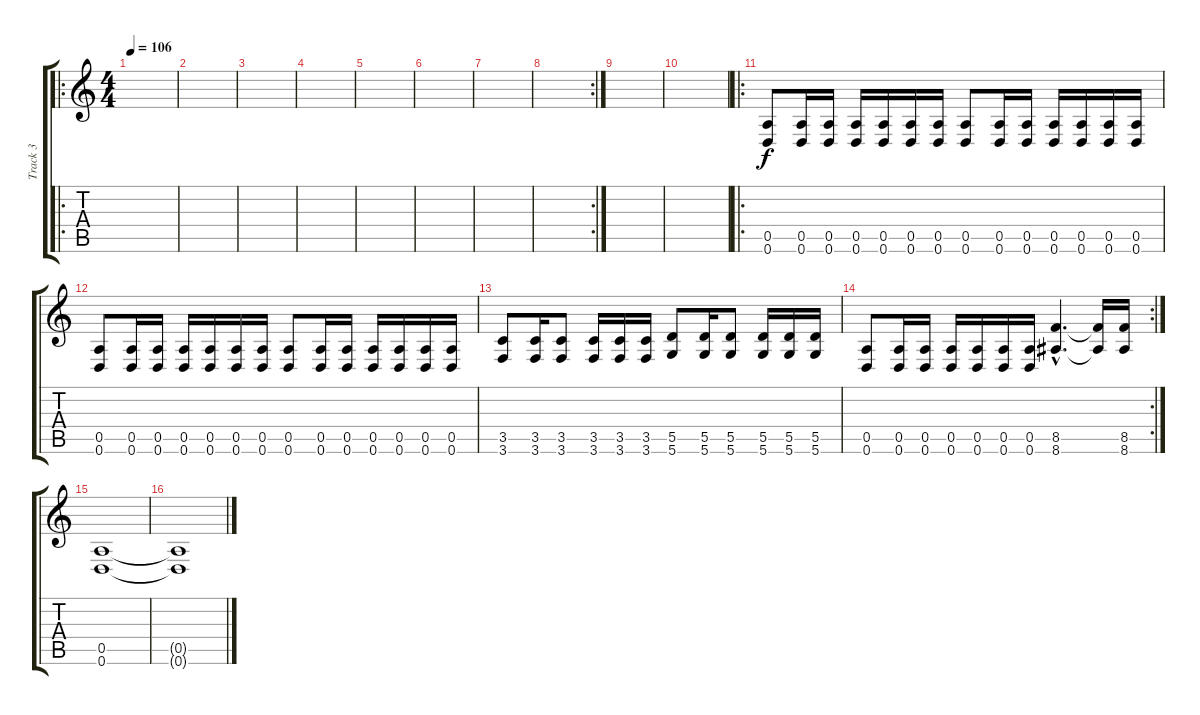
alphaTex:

\track ("Track 3" "Track 3") {instrument distortionguitar}
\staff {score tabs}
\tuning (E4 B3 G3 D3 A2 D2) {hide}
\ro
\ts (4 4)
\tempo 106
\clef g2
\ks c
|
|
|
|
|
|
|
\rc 2
|
|
|
\ro
(0.5 0.6).8 (0.5 0.6).16 (0.5 0.6).16 (0.5 0.6).16 (0.5 0.6).16 (0.5 0.6).16 (0.5 0.6).16 (0.5 0.6).8 (0.5 0.6).16 (0.5 0.6).16 (0.5 0.6).16 (0.5 0.6).16 (0.5 0.6).16 (0.5 0.6).16 |
(0.5 0.6).8 (0.5 0.6).16 (0.5 0.6).16 (0.5 0.6).16 (0.5 0.6).16 (0.5 0.6).16 (0.5 0.6).16 (0.5 0.6).8 (0.5 0.6).16 (0.5 0.6).16 (0.5 0.6).16 (0.5 0.6).16 (0.5 0.6).16 (0.5 0.6).16 |
(3.5 3.6).8 (3.5 3.6).16 (3.5 3.6).8 (3.5 3.6).16 (3.5 3.6).16 (3.5 3.6).16 (5.5 5.6).8 (5.5 5.6).16 (5.5 5.6).8 (5.5 5.6).16 (5.5 5.6).16 (5.5 5.6).16 |
\rc 2
(0.5 0.6).8 (0.5 0.6).16 (0.5 0.6).16 (0.5 0.6).16 (0.5 0.6).16 (0.5 0.6).16 (0.5 0.6).16 (8.5{hac} 8.6{hac}).4{d} (8.5{t} 8.6{t}).16 (8.5 8.6).16 |
(0.5 0.6).1 |
(0.5{t} 0.6{t}).1
